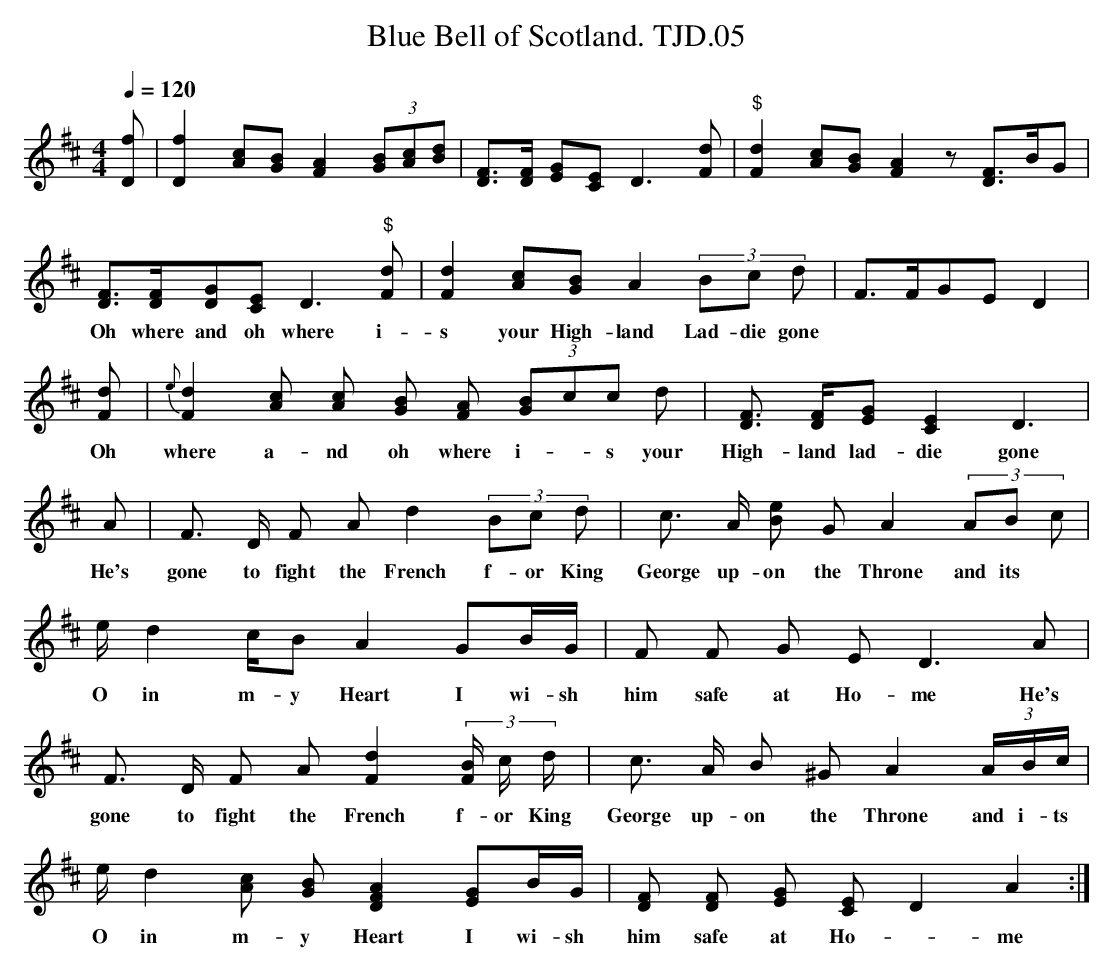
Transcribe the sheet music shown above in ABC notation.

X:1
T:Blue Bell of Scotland. TJD.05
L:1/8
M:4/4
Q:1/4=120
K:D
[fD]|[f2D2][cA][BG][A2F2](3[BG][cA][dB]|[FD]>[FD] [GE][EC]D3 [dF]|\
"$"[d2F2][cA][BG][A2F2]z [DF]>BG|!
[FD]>[FD][GD][EC]D3"$"[dF]|[d2F2][cA][BG]A2(3Bc d|F>FGED2|!
w:Oh where and oh where i-s your High-land Lad-die gone
[dF]|{e}[d2F2][cA] [cA] [BG] [AF] (3[BG]cc d|[FD]> [FD][GE][E2C2]D3|!
w:Oh where a-nd oh where i--s your High-land lad-die gone
A|F> D F Ad2(3Bc d|c >A [eB] G A2 (3AB c|!
w:He's gone to fight the French f-or King George up-on the Throne and its
e/d2c/BA2GB/G/|F F G E D3 A|!
w:O in m-y Heart I wi- sh him safe at Ho-me He's
F> D F A[d2F2] (3[B/F/] c/ d/|c >A B ^G A2 (3A/B/c/|!
w:gone to fight the French f-or King George up-on the Throne and i-ts
e/d2[cA] [BG][A2F2D2][GE]B/G/|[FD] [FD] [GE] [EC] D2 A2:|]!
w:O in m-y Heart I wi- sh him safe at Ho--me
